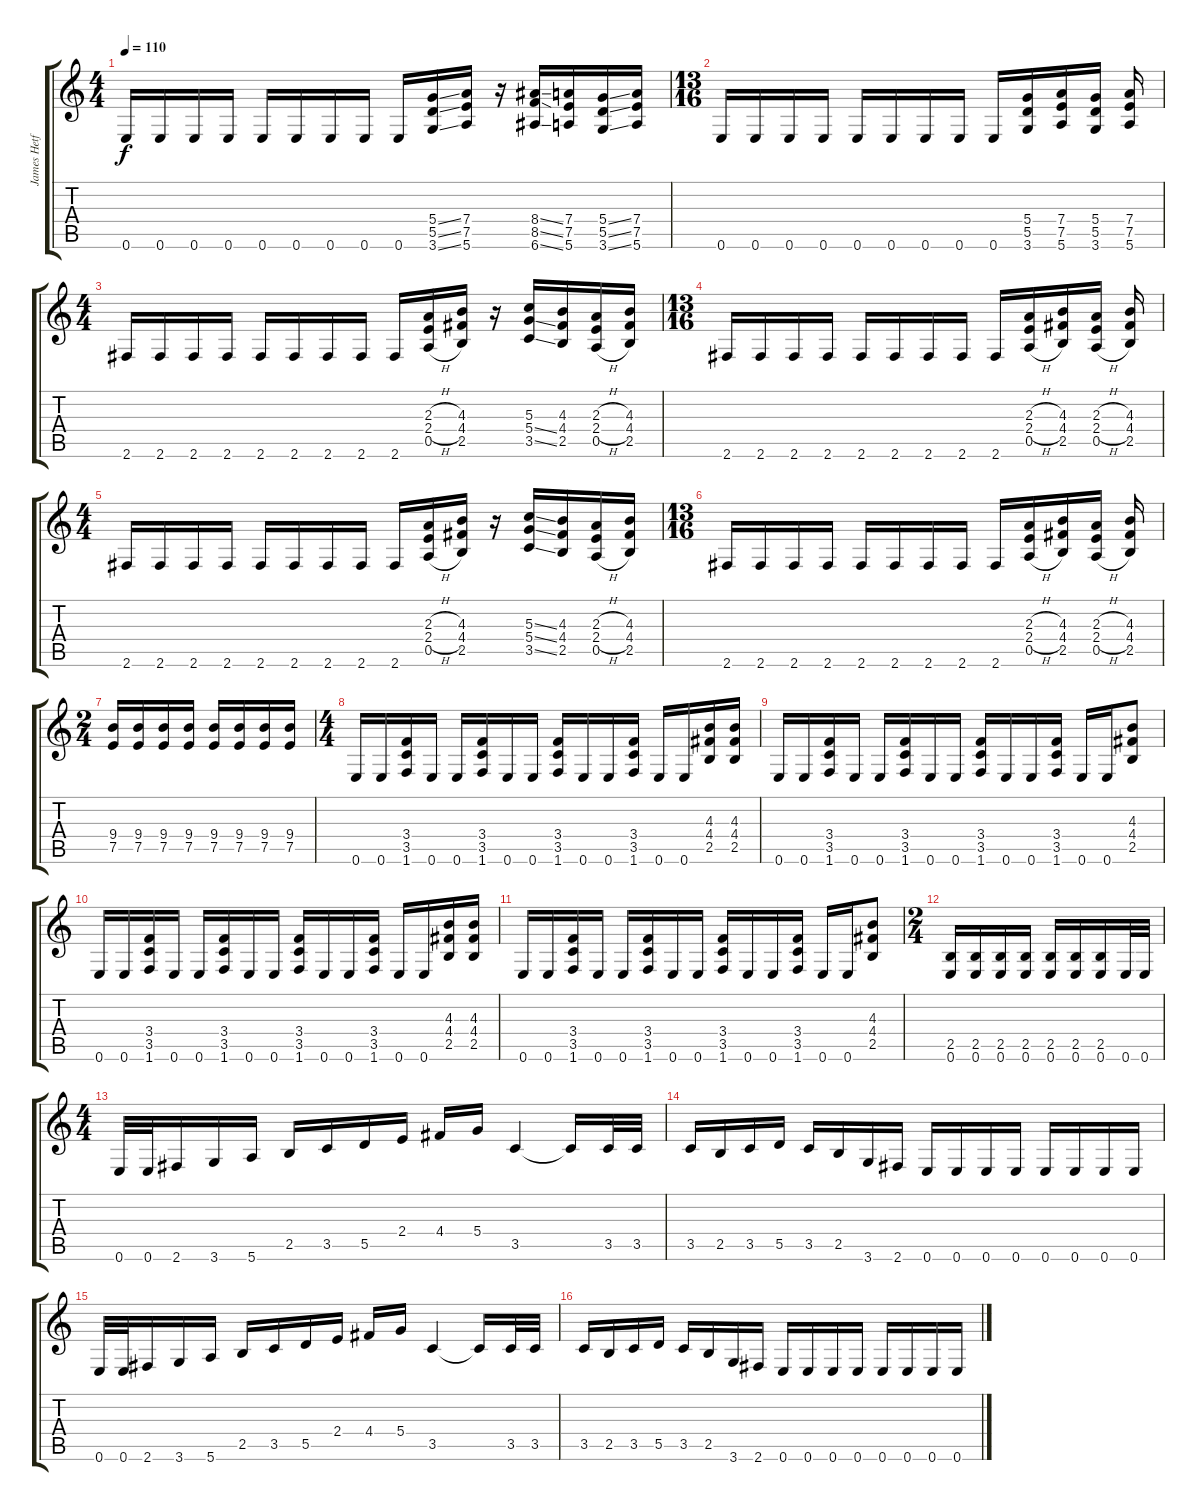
\track ("James Hetfield" "James Hetf") {instrument distortionguitar}
\staff {score tabs}
\tuning (E4 B3 G3 D3 A2 E2) {hide}
\ts (4 4)
\tempo 110
\clef g2
\ks c
0.6.16{dy f} 0.6.16 0.6.16 0.6.16 0.6.16 0.6.16 0.6.16 0.6.16 0.6.16 (5.4{ss} 5.5{ss} 3.6{ss}).16 (7.4 7.5 5.6).16 r.16 (8.4{ss} 8.5{ss} 6.6{ss}).16 (7.4 7.5 5.6).16 (5.4{ss} 5.5{ss} 3.6{ss}).16 (7.4 7.5 5.6).16 |
\ts (13 16)
0.6.16 0.6.16 0.6.16 0.6.16 0.6.16 0.6.16 0.6.16 0.6.16 0.6.16 (5.4 5.5 3.6).16 (7.4 7.5 5.6).16 (5.4 5.5 3.6).16 (7.4 7.5 5.6).16 |
\ts (4 4)
2.6.16 2.6.16 2.6.16 2.6.16 2.6.16 2.6.16 2.6.16 2.6.16 2.6.16 (2.3{h} 2.4{h} 0.5{h}).16 (4.3 4.4 2.5).16 r.16 (5.3 5.4{ss} 3.5{ss}).16 (4.3 4.4 2.5).16 (2.3{h} 2.4{h} 0.5{h}).16 (4.3 4.4 2.5).16 |
\ts (13 16)
2.6.16 2.6.16 2.6.16 2.6.16 2.6.16 2.6.16 2.6.16 2.6.16 2.6.16 (2.3{h} 2.4{h} 0.5{h}).16 (4.3 4.4 2.5).16 (2.3{h} 2.4{h} 0.5{h}).16 (4.3 4.4 2.5).16 |
\ts (4 4)
2.6.16 2.6.16 2.6.16 2.6.16 2.6.16 2.6.16 2.6.16 2.6.16 2.6.16 (2.3{h} 2.4{h} 0.5{h}).16 (4.3 4.4 2.5).16 r.16 (5.3{ss} 5.4{ss} 3.5{ss}).16 (4.3 4.4 2.5).16 (2.3{h} 2.4{h} 0.5{h}).16 (4.3 4.4 2.5).16 |
\ts (13 16)
2.6.16 2.6.16 2.6.16 2.6.16 2.6.16 2.6.16 2.6.16 2.6.16 2.6.16 (2.3{h} 2.4{h} 0.5{h}).16 (4.3 4.4 2.5).16 (2.3{h} 2.4{h} 0.5{h}).16 (4.3 4.4 2.5).16 |
\ts (2 4)
(9.4 7.5).16 (9.4 7.5).16 (9.4 7.5).16 (9.4 7.5).16 (9.4 7.5).16 (9.4 7.5).16 (9.4 7.5).16 (9.4 7.5).16 |
\ts (4 4)
0.6.16 0.6.16 (3.4 3.5 1.6).16 0.6.16 0.6.16 (3.4 3.5 1.6).16 0.6.16 0.6.16 (3.4 3.5 1.6).16 0.6.16 0.6.16 (3.4 3.5 1.6).16 0.6.16 0.6.16 (4.3 4.4 2.5).16 (4.3 4.4 2.5).16 |
0.6.16 0.6.16 (3.4 3.5 1.6).16 0.6.16 0.6.16 (3.4 3.5 1.6).16 0.6.16 0.6.16 (3.4 3.5 1.6).16 0.6.16 0.6.16 (3.4 3.5 1.6).16 0.6.16 0.6.16 (4.3 4.4 2.5).8 |
0.6.16 0.6.16 (3.4 3.5 1.6).16 0.6.16 0.6.16 (3.4 3.5 1.6).16 0.6.16 0.6.16 (3.4 3.5 1.6).16 0.6.16 0.6.16 (3.4 3.5 1.6).16 0.6.16 0.6.16 (4.3 4.4 2.5).16 (4.3 4.4 2.5).16 |
0.6.16 0.6.16 (3.4 3.5 1.6).16 0.6.16 0.6.16 (3.4 3.5 1.6).16 0.6.16 0.6.16 (3.4 3.5 1.6).16 0.6.16 0.6.16 (3.4 3.5 1.6).16 0.6.16 0.6.16 (4.3 4.4 2.5).8 |
\ts (2 4)
(2.5 0.6).16 (2.5 0.6).16 (2.5 0.6).16 (2.5 0.6).16 (2.5 0.6).16 (2.5 0.6).16 (2.5 0.6).16 0.6.32 0.6.32 |
\ts (4 4)
0.6.32 0.6.32 2.6.16 3.6.16 5.6.16 2.5.16 3.5.16 5.5.16 2.4.16 4.4.16 5.4.16 3.5.4 3.5{t}.16 3.5.32 3.5.32 |
3.5.16 2.5.16 3.5.16 5.5.16 3.5.16 2.5.16 3.6.16 2.6.16 0.6.16 0.6.16 0.6.16 0.6.16 0.6.16 0.6.16 0.6.16 0.6.16 |
0.6.32 0.6.32 2.6.16 3.6.16 5.6.16 2.5.16 3.5.16 5.5.16 2.4.16 4.4.16 5.4.16 3.5.4 3.5{t}.16 3.5.32 3.5.32 |
3.5.16 2.5.16 3.5.16 5.5.16 3.5.16 2.5.16 3.6.16 2.6.16 0.6.16 0.6.16 0.6.16 0.6.16 0.6.16 0.6.16 0.6.16 0.6.16
